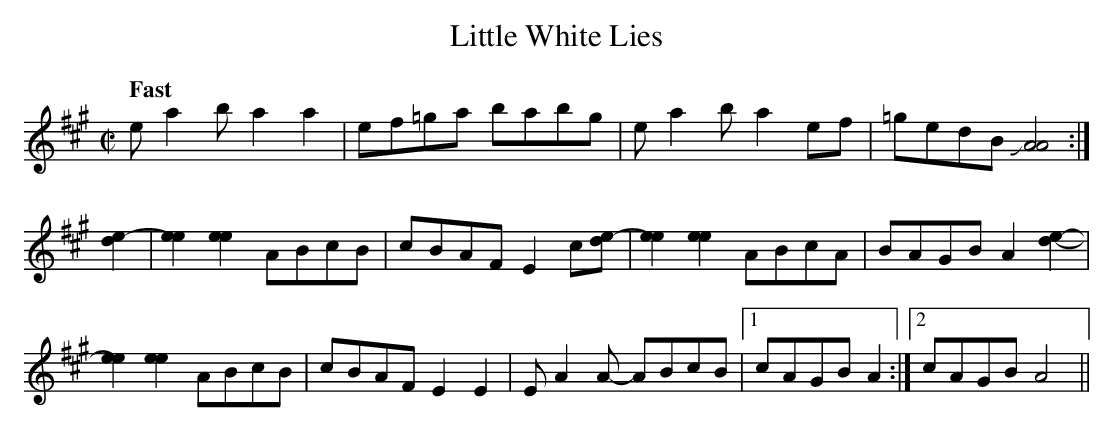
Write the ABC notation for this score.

X:1
T:Little White Lies
M:C|
L:1/8
Q:"Fast"
K:A
ea2b a2a2|ef=ga babg|ea2b a2 ef|=gedB +slide+[A4A4]:|
[d2e2]-|[e2e2][e2e2] ABcB|cBAF E2c[de]-|[e2e2][e2e2] ABcA |BAGB A2[d2e2]-|
[e2e2][e2e2] ABcB|cBAF E2 E2|EA2A- ABcB|1cAGB A2:|2 cAGB A4||
